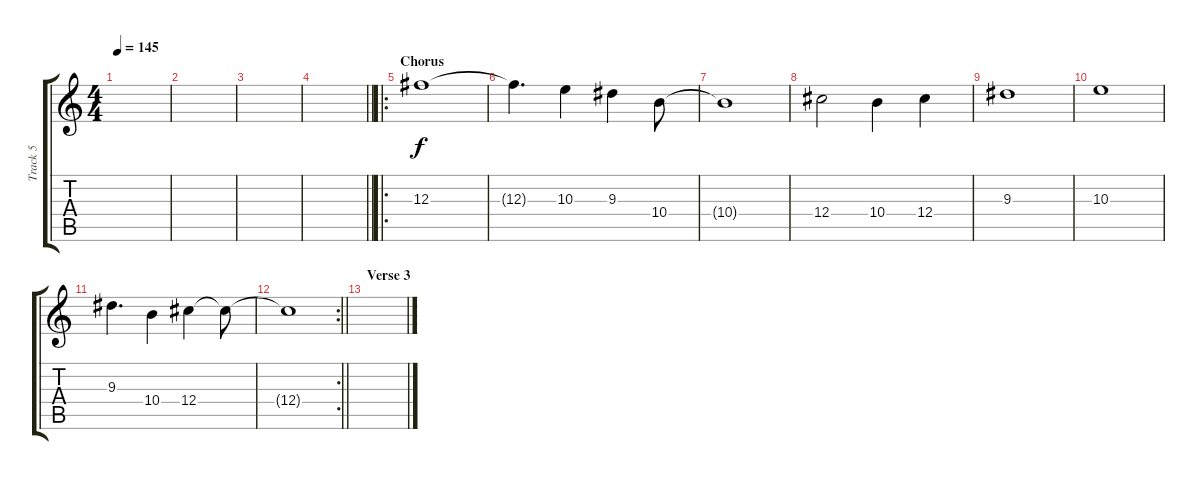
\track ("Track 5" "Track 5") {instrument distortionguitar}
\staff {score tabs}
\tuning (Eb4 Bb3 Gb3 Db3 Ab2 Eb2) {hide}
\ts (4 4)
\tempo 145
\clef g2
\ks c
|
|
|
\barLineRight lightlight
|
\ro
\section ("" "Chorus")
12.3.1 |
12.3{t}.4{d} 10.3.4 9.3.4 10.4.8 |
10.4{t}.1 |
12.4.2 10.4.4 12.4.4 |
9.3.1 |
10.3.1 |
9.3.4{d} 10.4.4 12.4.4 12.4{t}.8 |
\rc 2
\barLineRight lightlight
12.4{t}.1 |
\section ("" "Verse 3")
